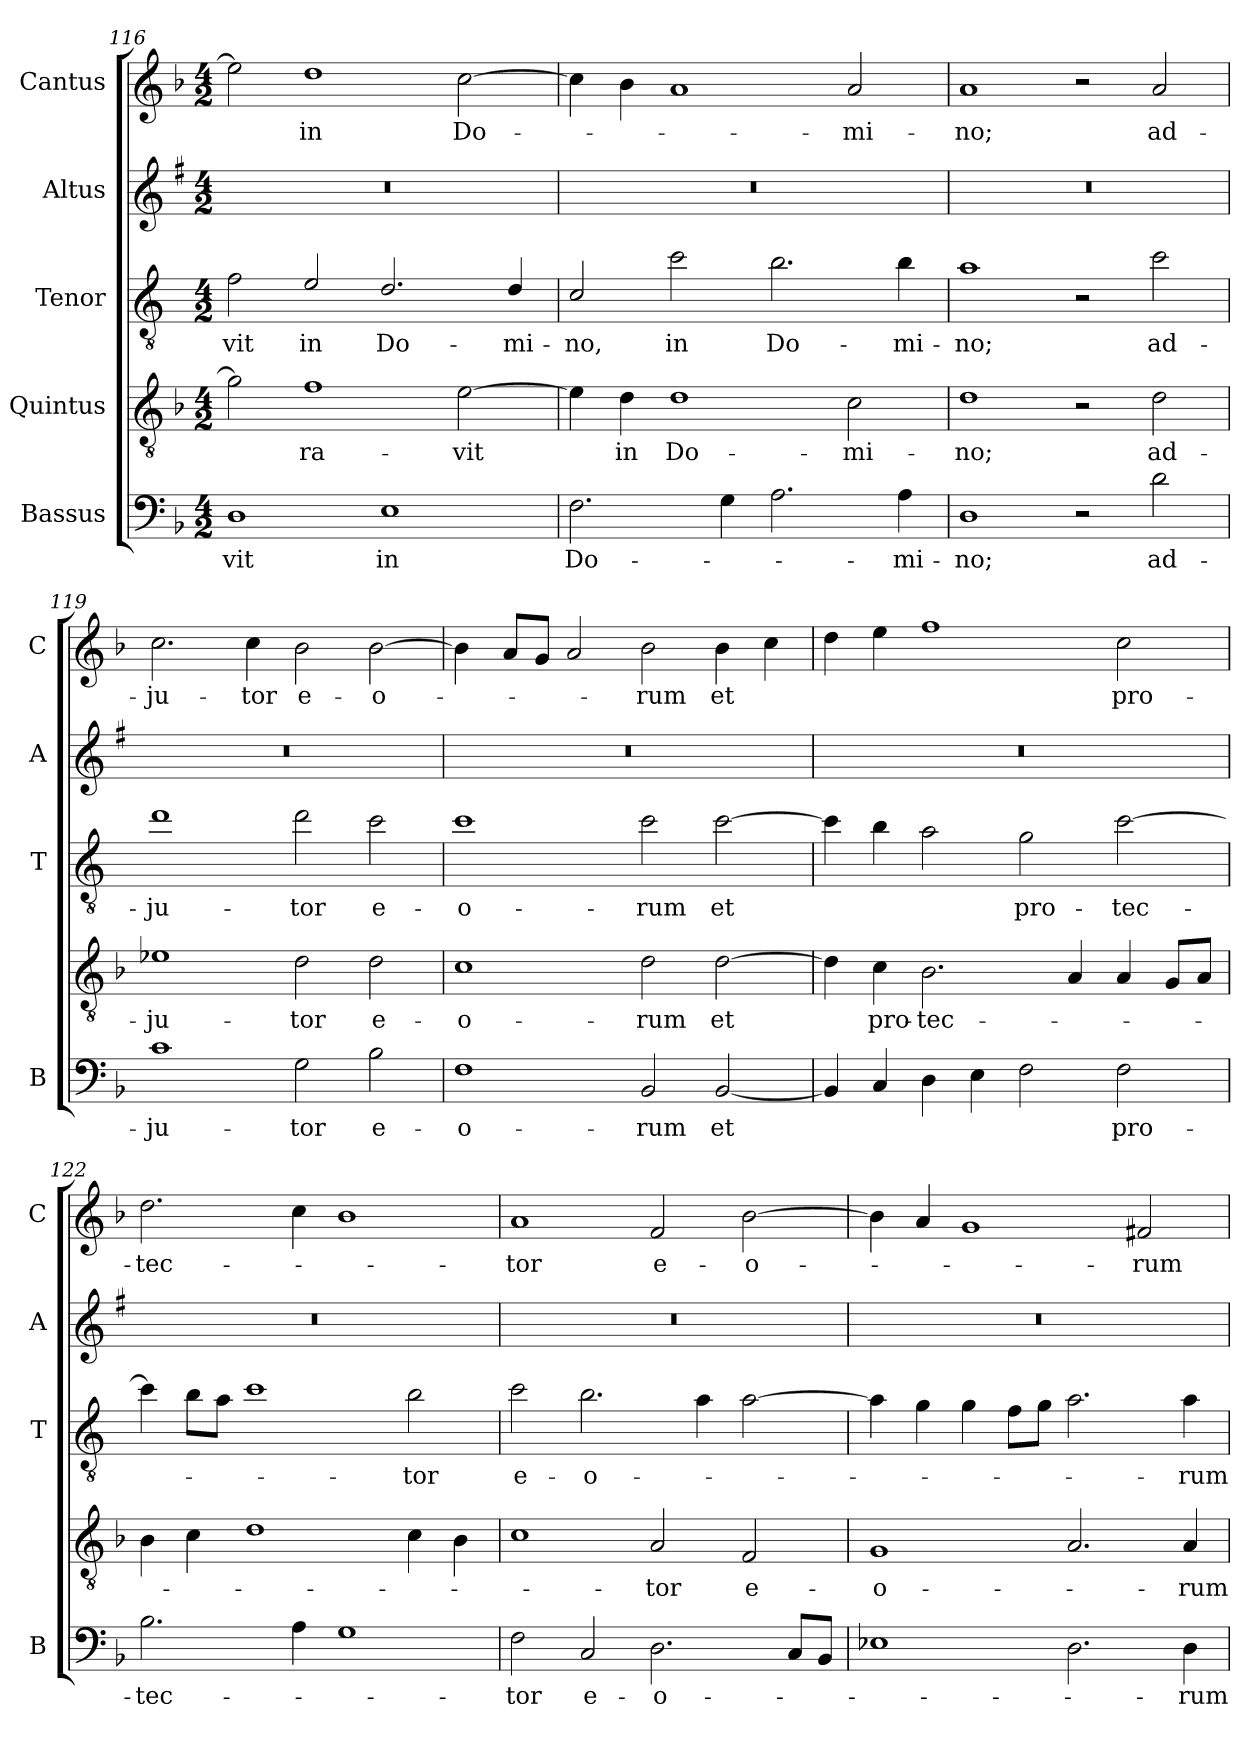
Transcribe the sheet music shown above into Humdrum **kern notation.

**kern	**text	**kern	**text	**kern	**text	**kern	**kern	**text
*part5	*part5	*part4	*part4	*part3	*part3	*part2	*part1	*part1
*staff5	*staff5	*staff4	*staff4	*staff3	*staff3	*staff2	*staff1	*staff1
*I"Bassus	*	*I"Quintus	*	*I"Tenor	*	*I"Altus	*I"Cantus	*
*I'B	*	*	*	*I'T	*	*I'A	*I'C	*
*clefF4	*	*clefGv2	*	*clefGv2	*	*clefG2	*clefG2	*
*	*	*	*	*ITrd4c7	*	*ITrd1c2	*	*
*k[b-]	*	*k[b-]	*	*k[b-]	*	*k[b-]	*k[b-]	*
*F:	*	*F:	*	*F:	*	*F:	*F:	*
*M4/2	*	*M4/2	*	*M4/2	*	*M4/2	*M4/2	*
=116	=116	=116	=116	=116	=116	=116	=116	=116
!	!LO:LY:b	!	!	!	!LO:LY:b	!	!	!
1D	-vit	2g\]	.	2B-\	-vit	0r	2ee\]	.
!	!	!	!LO:LY:b	!	!LO:LY:b	!	!	!LO:LY:b
.	.	1f	-ra-	2A/	in	.	1dd	in
!	!LO:LY:b	!	!	!	!LO:LY:b	!	!	!
1E	in	.	.	2.G/	Do-	.	.	.
!	!	!	!LO:LY:b	!	!	!	!	!LO:LY:b
.	.	[2e\	-vit	.	.	.	[2cc\	Do-
!	!	!	!	!	!LO:LY:b	!	!	!
.	.	.	.	4G/	-mi-	.	.	.
=117	=117	=117	=117	=117	=117	=117	=117	=117
!	!LO:LY:b	!	!	!	!LO:LY:b	!	!	!
2.F\	Do-	4e\]	.	2F/	-no,	0r	4cc\]	.
!	!	!	!LO:LY:b	!	!	!	!	!
.	.	4d\	in	.	.	.	4b-\	.
!	!	!	!LO:LY:b	!	!LO:LY:b	!	!	!
.	.	1d	Do-	2f\	in	.	1a	.
4G\	.	.	.	.	.	.	.	.
!	!	!	!	!	!LO:LY:b	!	!	!
2.A\	.	.	.	2.e\	Do-	.	.	.
!	!	!	!LO:LY:b	!	!	!	!	!LO:LY:b
.	.	2c\	-mi-	.	.	.	2a/	-mi-
!	!LO:LY:b	!	!	!	!LO:LY:b	!	!	!
4A\	-mi-	.	.	4e\	-mi-	.	.	.
=118	=118	=118	=118	=118	=118	=118	=118	=118
!	!LO:LY:b	!	!LO:LY:b	!	!LO:LY:b	!	!	!LO:LY:b
1D	-no;	1d	-no;	1d	-no;	0r	1a	-no;
2r	.	2r	.	2r	.	.	2r	.
!	!LO:LY:b	!	!LO:LY:b	!	!LO:LY:b	!	!	!LO:LY:b
2d\	ad-	2d\	ad-	2f\	ad-	.	2a/	ad-
!!LO:LB:g=z
=119	=119	=119	=119	=119	=119	=119	=119	=119
!	!LO:LY:b	!	!LO:LY:b	!	!LO:LY:b	!	!	!LO:LY:b
1c	-ju-	1e-X	-ju-	1g	-ju-	0r	2.cc\	-ju-
!	!	!	!	!	!	!	!	!LO:LY:b
.	.	.	.	.	.	.	4cc\	-tor
!	!LO:LY:b	!	!LO:LY:b	!	!LO:LY:b	!	!	!LO:LY:b
2G\	-tor	2d\	-tor	2g\	-tor	.	2b-\	e-
!	!LO:LY:b	!	!LO:LY:b	!	!LO:LY:b	!	!	!LO:LY:b
2B-\	e-	2d\	e-	2f\	e-	.	[2b-\	-o-
=120	=120	=120	=120	=120	=120	=120	=120	=120
!	!LO:LY:b	!	!LO:LY:b	!	!LO:LY:b	!	!	!
1F	-o-	1c	-o-	1f	-o-	0r	4b-\]	.
.	.	.	.	.	.	.	8a/L	.
.	.	.	.	.	.	.	8g/J	.
.	.	.	.	.	.	.	2a/	.
!	!LO:LY:b	!	!LO:LY:b	!	!LO:LY:b	!	!	!LO:LY:b
2BB-/	-rum	2d\	-rum	2f\	-rum	.	2b-\	-rum
!	!LO:LY:b	!	!LO:LY:b	!	!LO:LY:b	!	!	!LO:LY:b
[2BB-/	et	[2d\	et	[2f\	et	.	4b-\	et
.	.	.	.	.	.	.	4cc\	.
=121	=121	=121	=121	=121	=121	=121	=121	=121
4BB-/]	.	4d\]	.	4f\]	.	0r	4dd\	.
!	!	!	!LO:LY:b	!	!	!	!	!
4C/	.	4c\	pro-	4e\	.	.	4ee\	.
!	!	!	!LO:LY:b	!	!	!	!	!
4D\	.	2.B-\	-tec-	2d\	.	.	1ff	.
4E\	.	.	.	.	.	.	.	.
!	!	!	!	!	!LO:LY:b	!	!	!
2F\	.	.	.	2c\	pro-	.	.	.
.	.	4A/	.	.	.	.	.	.
!	!LO:LY:b	!	!	!	!LO:LY:b	!	!	!LO:LY:b
2F\	pro-	4A/	.	[2f\	-tec-	.	2cc\	pro-
.	.	8G/L	.	.	.	.	.	.
.	.	8A/J	.	.	.	.	.	.
=122	=122	=122	=122	=122	=122	=122	=122	=122
!	!LO:LY:b	!	!	!	!	!	!	!LO:LY:b
2.B-\	-tec-	4B-\	.	4f\]	.	0r	2.dd\	-tec-
.	.	4c\	.	8e\L	.	.	.	.
.	.	.	.	8d\J	.	.	.	.
.	.	1d	.	1f	.	.	.	.
4A\	.	.	.	.	.	.	4cc\	.
1G	.	.	.	.	.	.	1b-	.
!	!	!	!	!	!LO:LY:b	!	!	!
.	.	4c\	.	2e\	-tor	.	.	.
.	.	4B-\	.	.	.	.	.	.
=123	=123	=123	=123	=123	=123	=123	=123	=123
!	!LO:LY:b	!	!	!	!LO:LY:b	!	!	!LO:LY:b
2F\	-tor	1c	.	2f\	e-	0r	1a	-tor
!	!LO:LY:b	!	!	!	!LO:LY:b	!	!	!
2C/	e-	.	.	2.e\	-o-	.	.	.
!	!LO:LY:b	!	!LO:LY:b	!	!	!	!	!LO:LY:b
2.D\	-o-	2A/	-tor	.	.	.	2f/	e-
.	.	.	.	4d\	.	.	.	.
!	!	!	!LO:LY:b	!	!	!	!	!LO:LY:b
.	.	2F/	e-	[2d\	.	.	[2b-\	-o-
8C/L	.	.	.	.	.	.	.	.
8BB-/J	.	.	.	.	.	.	.	.
=124	=124	=124	=124	=124	=124	=124	=124	=124
!	!	!	!LO:LY:b	!	!	!	!	!
1E-X	.	1G	-o-	4d\]	.	0r	4b-\]	.
.	.	.	.	4c\	.	.	4a/	.
.	.	.	.	4c\	.	.	1g	.
.	.	.	.	8B-\L	.	.	.	.
.	.	.	.	8c\J	.	.	.	.
2.D\	.	2.A/	.	2.d\	.	.	.	.
!	!	!	!	!	!	!	!	!LO:LY:b
.	.	.	.	.	.	.	2f#X/	-rum
!	!LO:LY:b	!	!LO:LY:b	!	!LO:LY:b	!	!	!
4D\	-rum	4A/	-rum	4d\	-rum	.	.	.
=	=	=	=	=	=	=	=	=
*-	*-	*-	*-	*-	*-	*-	*-	*-
